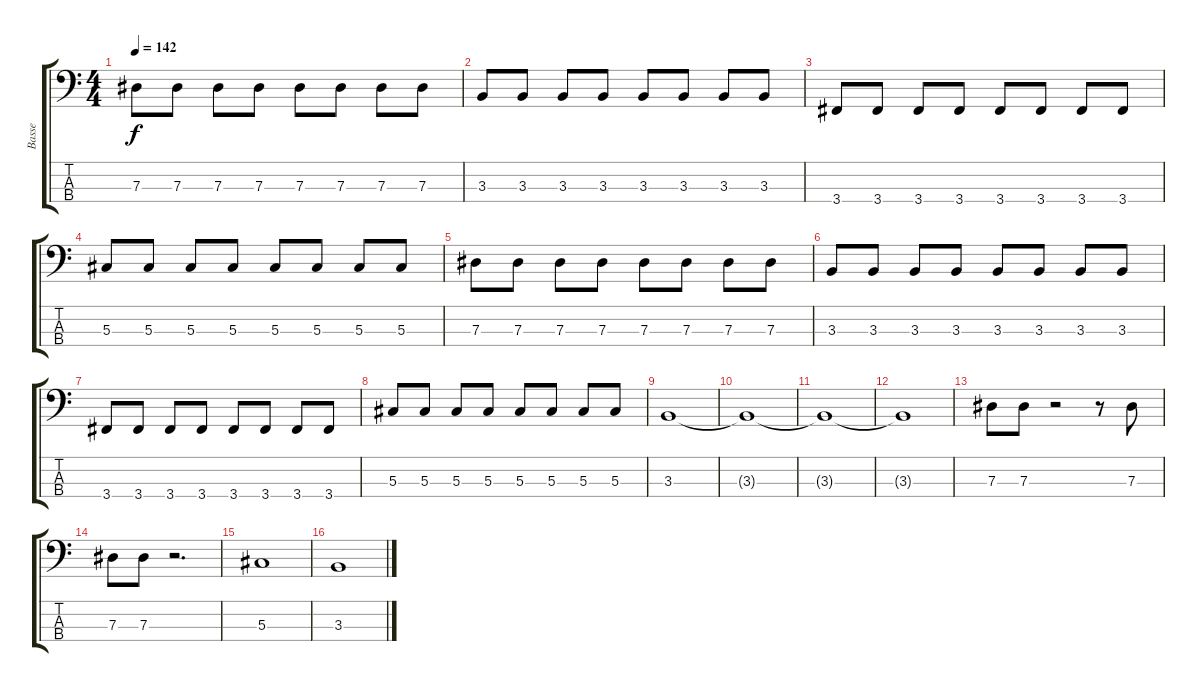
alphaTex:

\track ("Basse" "Basse") {instrument electricbassfinger}
\staff {score tabs}
\tuning (Gb2 Db2 Ab1 Eb1) {hide}
\ts (4 4)
\tempo 142
\clef f4
\ks c
7.3.8{dy f} 7.3.8 7.3.8 7.3.8 7.3.8 7.3.8 7.3.8 7.3.8 |
3.3.8 3.3.8 3.3.8 3.3.8 3.3.8 3.3.8 3.3.8 3.3.8 |
3.4.8 3.4.8 3.4.8 3.4.8 3.4.8 3.4.8 3.4.8 3.4.8 |
5.3.8 5.3.8 5.3.8 5.3.8 5.3.8 5.3.8 5.3.8 5.3.8 |
7.3.8 7.3.8 7.3.8 7.3.8 7.3.8 7.3.8 7.3.8 7.3.8 |
3.3.8 3.3.8 3.3.8 3.3.8 3.3.8 3.3.8 3.3.8 3.3.8 |
3.4.8 3.4.8 3.4.8 3.4.8 3.4.8 3.4.8 3.4.8 3.4.8 |
5.3.8 5.3.8 5.3.8 5.3.8 5.3.8 5.3.8 5.3.8 5.3.8 |
3.3.1 |
3.3{t}.1 |
3.3{t}.1 |
3.3{t}.1 |
7.3.8 7.3.8 r.2 r.8 7.3.8 |
7.3.8 7.3.8 r.2{d} |
5.3.1 |
3.3.1
